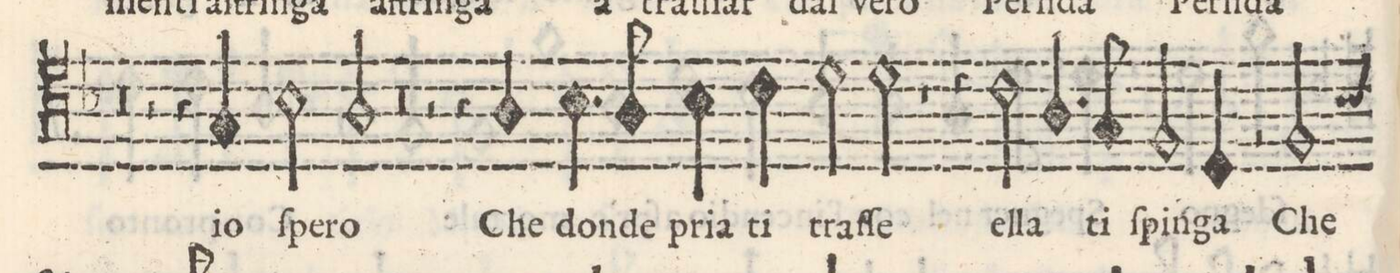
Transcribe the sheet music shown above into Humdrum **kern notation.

**kern	**text
*I"SESTO	*
*clefC4	*
*k[b-]	*
*met(C)	*
*M2/1	*
0r	.
=17-	=17-
2r	.
4r	.
4G/	io
2B-\	ſpe-
2A/	-ro
=18-	=18-
0r	.
=19-	=19-
2r	.
4r	.
4A/	Che
4.B-\	don-
8A/	-de
4B-\	pria
4c\	ti
=20-	=20-
2d\	traſ-
2d\	-ſe
1r	.
=21-	=21-
4r	.
2c\	el-
4.A/	-la
8G/	ti
2F/	ſpin-
4D/	-ra
=22-	=22-
2r	.
2F/	Che
*-	*-
